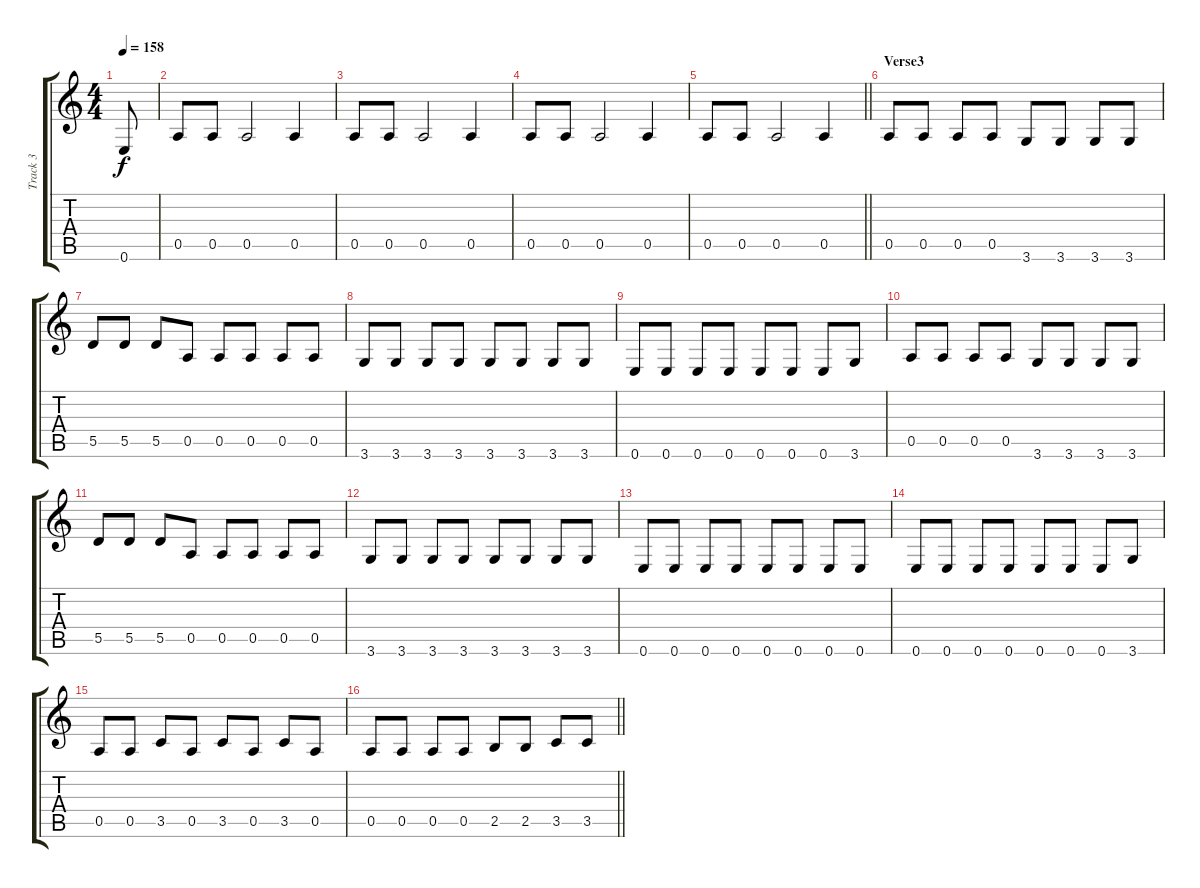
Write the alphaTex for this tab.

\track ("Track 3" "Track 3") {instrument electricbassfinger}
\staff {score tabs}
\tuning (E4 B3 G3 D3 A2 E2) {hide}
\ts (4 4)
\tempo 158
\clef g2
\ks c
0.6.8{dy f} |
0.5.8 0.5.8 0.5.2 0.5.4 |
0.5.8 0.5.8 0.5.2 0.5.4 |
0.5.8 0.5.8 0.5.2 0.5.4 |
\barLineRight lightlight
0.5.8 0.5.8 0.5.2 0.5.4 |
\section ("" "Verse3")
0.5.8 0.5.8 0.5.8 0.5.8 3.6.8 3.6.8 3.6.8 3.6.8 |
5.5.8 5.5.8 5.5.8 0.5.8 0.5.8 0.5.8 0.5.8 0.5.8 |
3.6.8 3.6.8 3.6.8 3.6.8 3.6.8 3.6.8 3.6.8 3.6.8 |
0.6.8 0.6.8 0.6.8 0.6.8 0.6.8 0.6.8 0.6.8 3.6.8 |
0.5.8 0.5.8 0.5.8 0.5.8 3.6.8 3.6.8 3.6.8 3.6.8 |
5.5.8 5.5.8 5.5.8 0.5.8 0.5.8 0.5.8 0.5.8 0.5.8 |
3.6.8 3.6.8 3.6.8 3.6.8 3.6.8 3.6.8 3.6.8 3.6.8 |
0.6.8 0.6.8 0.6.8 0.6.8 0.6.8 0.6.8 0.6.8 0.6.8 |
0.6.8 0.6.8 0.6.8 0.6.8 0.6.8 0.6.8 0.6.8 3.6.8 |
0.5.8 0.5.8 3.5.8 0.5.8 3.5.8 0.5.8 3.5.8 0.5.8 |
\barLineRight lightlight
0.5.8 0.5.8 0.5.8 0.5.8 2.5.8 2.5.8 3.5.8 3.5.8
